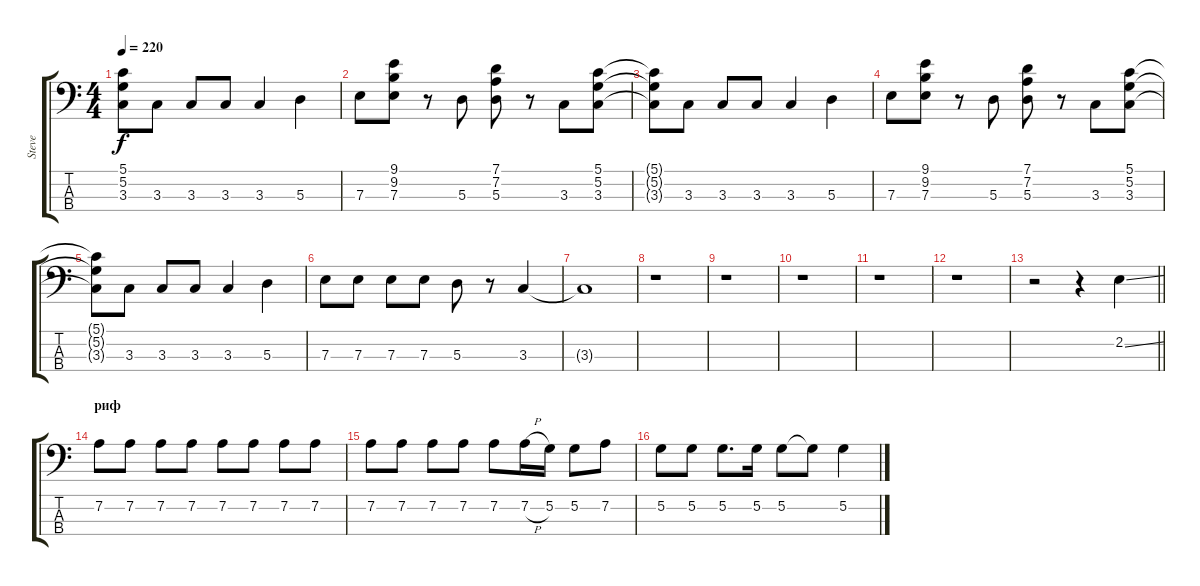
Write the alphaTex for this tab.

\track ("Steve" "Steve") {instrument electricbassfinger}
\staff {score tabs}
\tuning (G2 D2 A1 E1) {hide}
\ts (4 4)
\tempo 220
\clef f4
\ks c
(5.1{t} 5.2{t} 3.3{t}).8{dy f} 3.3.8 3.3.8 3.3.8 3.3.4 5.3.4 |
7.3.8 (9.1 9.2 7.3).8 r.8 5.3.8 (7.1 7.2 5.3).8 r.8 3.3.8 (5.1 5.2 3.3).8 |
(5.1{t} 5.2{t} 3.3{t}).8 3.3.8 3.3.8 3.3.8 3.3.4 5.3.4 |
7.3.8 (9.1 9.2 7.3).8 r.8 5.3.8 (7.1 7.2 5.3).8 r.8 3.3.8 (5.1 5.2 3.3).8 |
(5.1{t} 5.2{t} 3.3{t}).8 3.3.8 3.3.8 3.3.8 3.3.4 5.3.4 |
7.3.8 7.3.8 7.3.8 7.3.8 5.3.8 r.8 3.3.4 |
3.3{t}.1 |
r.1 |
r.1 |
r.1 |
r.1 |
r.1 |
\barLineRight lightlight
r.2 r.4 2.2{ss}.4 |
\section ("" "риф")
7.2.8 7.2.8 7.2.8 7.2.8 7.2.8 7.2.8 7.2.8 7.2.8 |
7.2.8 7.2.8 7.2.8 7.2.8 7.2.8 7.2{h}.16 5.2.16 5.2.8 7.2.8 |
5.2.8 5.2.8 5.2.8{d} 5.2.16 5.2.8 5.2{t}.8 5.2.4
